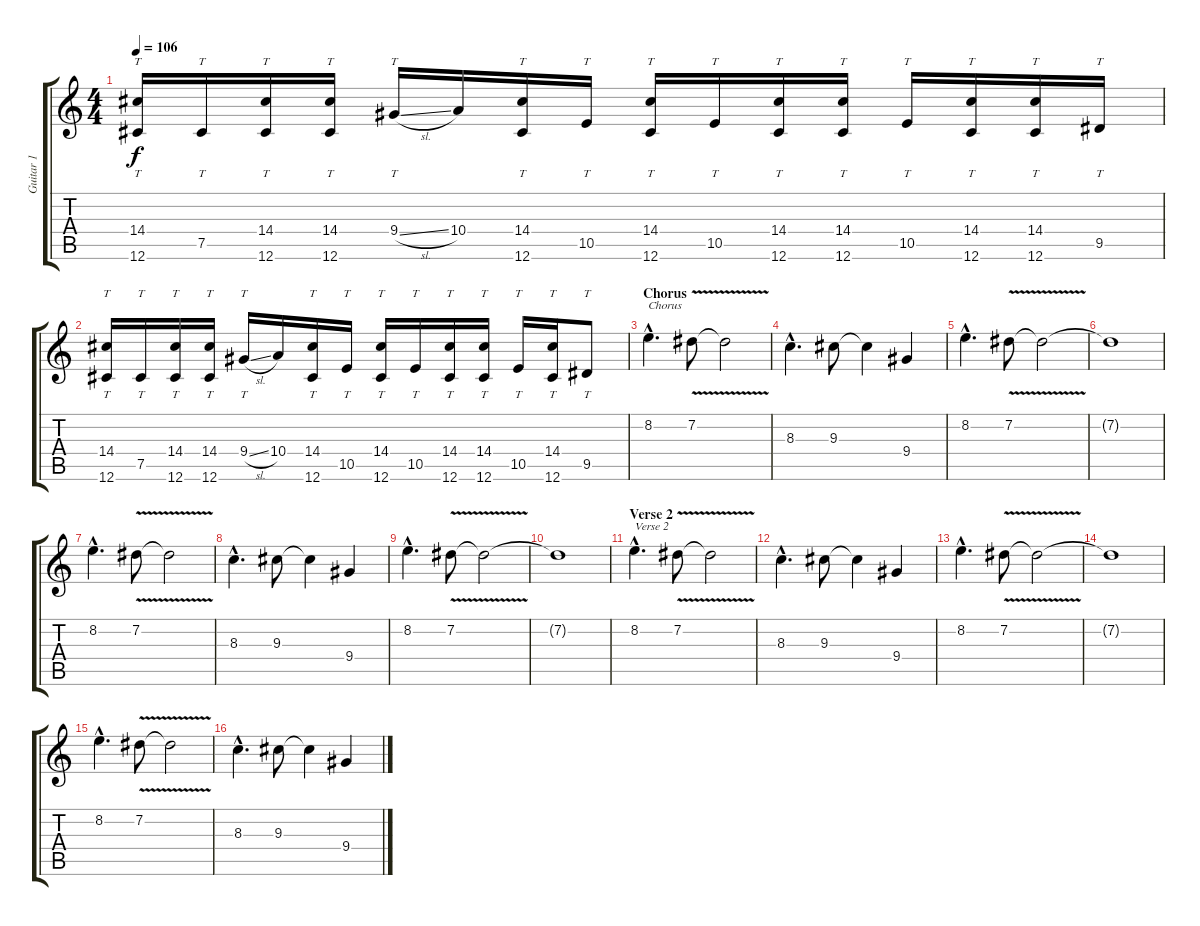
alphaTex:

\track ("Guitar 1" "Guitar 1") {instrument electricguitarjazz}
\staff {score tabs}
\tuning (Db4 Ab3 E3 B2 Gb2 Db2) {hide}
\ts (4 4)
\tempo 106
\clef g2
\ks c
(14.4 12.6).16{tt dy f} 7.5.16{tt} (14.4 12.6).16{tt} (14.4 12.6).16{tt} 9.4{sl}.16{tt} 10.4.16 (14.4 12.6).16{tt} 10.5.16{tt} (14.4 12.6).16{tt} 10.5.16{tt} (14.4 12.6).16{tt} (14.4 12.6).16{tt} 10.5.16{tt} (14.4 12.6).16{tt} (14.4 12.6).16{tt} 9.5.16{tt} |
(14.4 12.6).16{tt} 7.5.16{tt} (14.4 12.6).16{tt} (14.4 12.6).16{tt} 9.4{sl}.16{tt} 10.4.16 (14.4 12.6).16{tt} 10.5.16{tt} (14.4 12.6).16{tt} 10.5.16{tt} (14.4 12.6).16{tt} (14.4 12.6).16{tt} 10.5.16{tt} (14.4 12.6).16{tt} 9.5.8{tt} |
\section ("" "Chorus")
8.2{hac}.4{d txt "Chorus" instrument electricguitarclean} 7.2{v}.8 7.2{t}.2 |
8.3{hac}.4{d} 9.3.8 9.3{t}.4 9.4.4 |
8.2{hac}.4{d} 7.2{v}.8 7.2{t}.2 |
7.2{t}.1 |
8.2{hac}.4{d} 7.2{v}.8 7.2{t}.2 |
8.3{hac}.4{d} 9.3.8 9.3{t}.4 9.4.4 |
8.2{hac}.4{d} 7.2{v}.8 7.2{t}.2 |
7.2{t}.1 |
\section ("" "Verse 2")
8.2{hac}.4{d txt "Verse 2"} 7.2{v}.8 7.2{t}.2 |
8.3{hac}.4{d} 9.3.8 9.3{t}.4 9.4.4 |
8.2{hac}.4{d} 7.2{v}.8 7.2{t}.2 |
7.2{t}.1 |
8.2{hac}.4{d} 7.2{v}.8 7.2{t}.2 |
8.3{hac}.4{d} 9.3.8 9.3{t}.4 9.4.4
